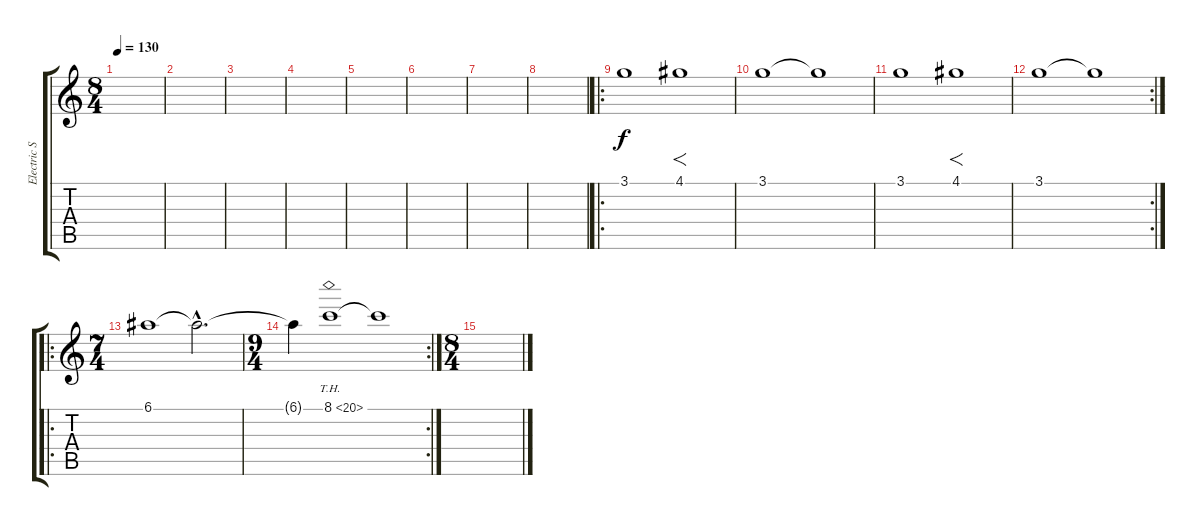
\track ("Electric Solo" "Electric S") {instrument distortionguitar}
\staff {score tabs}
\tuning (E4 B3 G3 D3 A2 E2) {hide}
\ts (8 4)
\tempo 130
\clef g2
\ks c
|
|
|
|
|
|
|
|
\ro
3.1.1 4.1.1{f} |
3.1.1 3.1{t}.1 |
3.1.1 4.1.1{f} |
\rc 2
3.1.1 3.1{t}.1 |
\ro
\ts (7 4)
6.1.1 6.1{hac t}.2{d} |
\rc 2
\ts (9 4)
6.1{t}.4 8.1{th 12}.1 8.1{t}.1 |
\ts (8 4)
